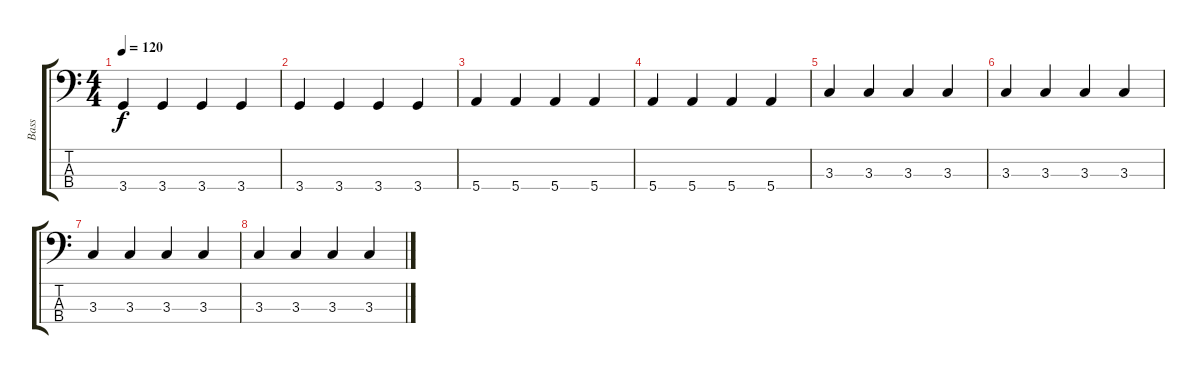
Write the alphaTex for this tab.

\track ("Bass" "Bass") {instrument electricbassfinger}
\staff {score tabs}
\tuning (G2 D2 A1 E1) {hide}
\ts (4 4)
\tempo 120
\clef f4
\ks c
3.4.4{dy f} 3.4.4 3.4.4 3.4.4 |
3.4.4 3.4.4 3.4.4 3.4.4 |
5.4.4 5.4.4 5.4.4 5.4.4 |
5.4.4 5.4.4 5.4.4 5.4.4 |
3.3.4 3.3.4 3.3.4 3.3.4 |
3.3.4 3.3.4 3.3.4 3.3.4 |
3.3.4 3.3.4 3.3.4 3.3.4 |
3.3.4 3.3.4 3.3.4 3.3.4
